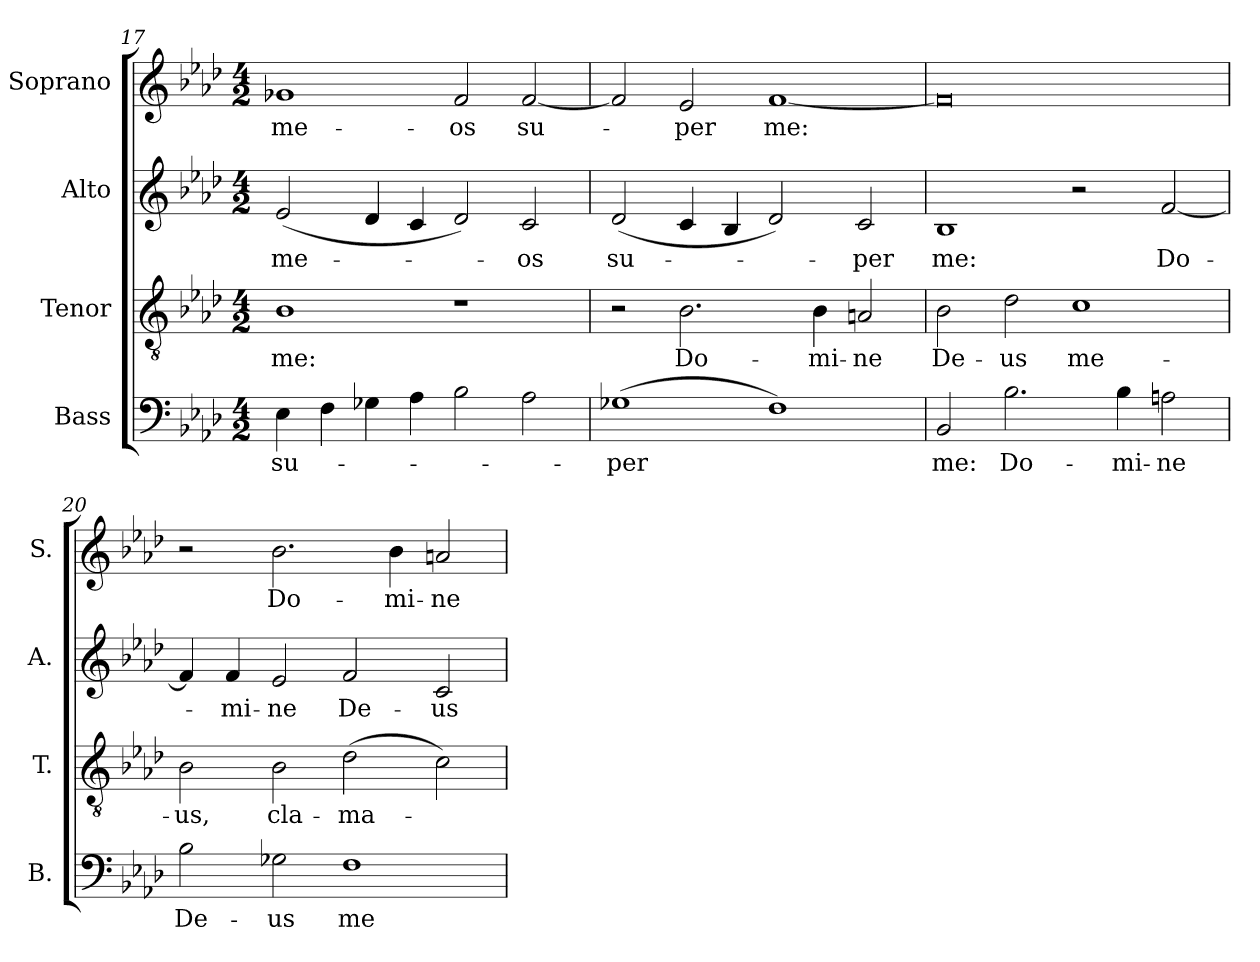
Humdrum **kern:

**kern	**text	**kern	**text	**kern	**text	**kern	**text
*part4	*part4	*part3	*part3	*part2	*part2	*part1	*part1
*staff4	*staff4	*staff3	*staff3	*staff2	*staff2	*staff1	*staff1
*I"Bass	*	*I"Tenor	*	*I"Alto	*	*I"Soprano	*
*I'B.	*	*I'T.	*	*I'A.	*	*I'S.	*
*clefF4	*	*clefGv2	*	*clefG2	*	*clefG2	*
*	*	*ITrd7c12	*	*	*	*	*
*k[b-e-a-d-]	*	*k[b-e-a-d-]	*	*k[b-e-a-d-]	*	*k[b-e-a-d-]	*
*A-:	*	*A-:	*	*A-:	*	*A-:	*
*M4/2	*	*M4/2	*	*M4/2	*	*M4/2	*
=17	=17	=17	=17	=17	=17	=17	=17
!	!LO:LY:b:color=#000000	!	!	!	!	!	!
!	!	!	!LO:LY:b:color=#000000	!	!	!	!
!	!	!	!	!	!LO:LY:b:color=#000000	!	!
!	!	!	!	!	!	!	!LO:LY:b:color=#000000
4E-i\	su-	1BB-i	me:	(2e-i/	me-	1g-Xi	me-
4Fi\	.	.	.	.	.	.	.
4G-Xi\	.	.	.	4d-i/	.	.	.
4A-i\	.	.	.	4ci/	.	.	.
!	!	!	!	!	!	!	!LO:LY:b:color=#000000
2B-i\	.	1r	.	2d-i/)	.	2fi/	-os
!	!	!	!	!	!LO:LY:b:color=#000000	!	!
!	!	!	!	!	!	!	!LO:LY:b:color=#000000
2A-i\	.	.	.	2ci/	-os	[2fi/	su-
!!LO:LB:g=z
=18	=18	=18	=18	=18	=18	=18	=18
!	!LO:LY:b:color=#000000	!	!	!	!	!	!
!	!	!	!	!	!LO:LY:b:color=#000000	!	!
(1G-Xi	-per	2r	.	(2d-i/	su-	2fi/]	.
!	!	!	!LO:LY:b:color=#000000	!	!	!	!
!	!	!	!	!	!	!	!LO:LY:b:color=#000000
.	.	2.BB-i\	Do-	4ci/	.	2e-i/	-per
.	.	.	.	4B-i/	.	.	.
!	!	!	!	!	!	!	!LO:LY:b:color=#000000
1Fi)	.	.	.	2d-i/)	.	[1fi	me:
!	!	!	!LO:LY:b:color=#000000	!	!	!	!
.	.	4BB-i\	-mi-	.	.	.	.
!	!	!	!LO:LY:b:color=#000000	!	!	!	!
!	!	!	!	!	!LO:LY:b:color=#000000	!	!
.	.	2AAni/	-ne	2ci/	-per	.	.
=19	=19	=19	=19	=19	=19	=19	=19
!	!LO:LY:b:color=#000000	!	!	!	!	!	!
!	!	!	!LO:LY:b:color=#000000	!	!	!	!
!	!	!	!	!	!LO:LY:b:color=#000000	!	!
2BB-i/	me:	2BB-i\	De-	1B-i	me:	0fi]	.
!	!LO:LY:b:color=#000000	!	!	!	!	!	!
!	!	!	!LO:LY:b:color=#000000	!	!	!	!
2.B-i\	Do-	2D-i\	-us	.	.	.	.
!	!	!	!LO:LY:b:color=#000000	!	!	!	!
.	.	1Ci	me-	2r	.	.	.
!	!LO:LY:b:color=#000000	!	!	!	!	!	!
4B-i\	-mi-	.	.	.	.	.	.
!	!LO:LY:b:color=#000000	!	!	!	!	!	!
!	!	!	!	!	!LO:LY:b:color=#000000	!	!
2Ani\	-ne	.	.	[2fi/	Do-	.	.
=20	=20	=20	=20	=20	=20	=20	=20
!	!LO:LY:b:color=#000000	!	!	!	!	!	!
!	!	!	!LO:LY:b:color=#000000	!	!	!	!
2B-i\	De-	2BB-i\	-us,	4fi/]	.	2r	.
!	!	!	!	!	!LO:LY:b:color=#000000	!	!
.	.	.	.	4fi/	-mi-	.	.
!	!LO:LY:b:color=#000000	!	!	!	!	!	!
!	!	!	!LO:LY:b:color=#000000	!	!	!	!
!	!	!	!	!	!LO:LY:b:color=#000000	!	!
!	!	!	!	!	!	!	!LO:LY:b:color=#000000
2G-Xi\	-us	2BB-i\	cla-	2e-i/	-ne	2.b-i\	Do-
!	!LO:LY:b:color=#000000	!	!	!	!	!	!
!	!	!	!LO:LY:b:color=#000000	!	!	!	!
!	!	!	!	!	!LO:LY:b:color=#000000	!	!
1Fi	me-	(2D-i\	-ma-	2fi/	De-	.	.
!	!	!	!	!	!	!	!LO:LY:b:color=#000000
.	.	.	.	.	.	4b-i\	-mi-
!	!	!	!	!	!LO:LY:b:color=#000000	!	!
!	!	!	!	!	!	!	!LO:LY:b:color=#000000
.	.	2Ci\)	.	2ci/	-us	2ani/	-ne
=	=	=	=	=	=	=	=
*-	*-	*-	*-	*-	*-	*-	*-
